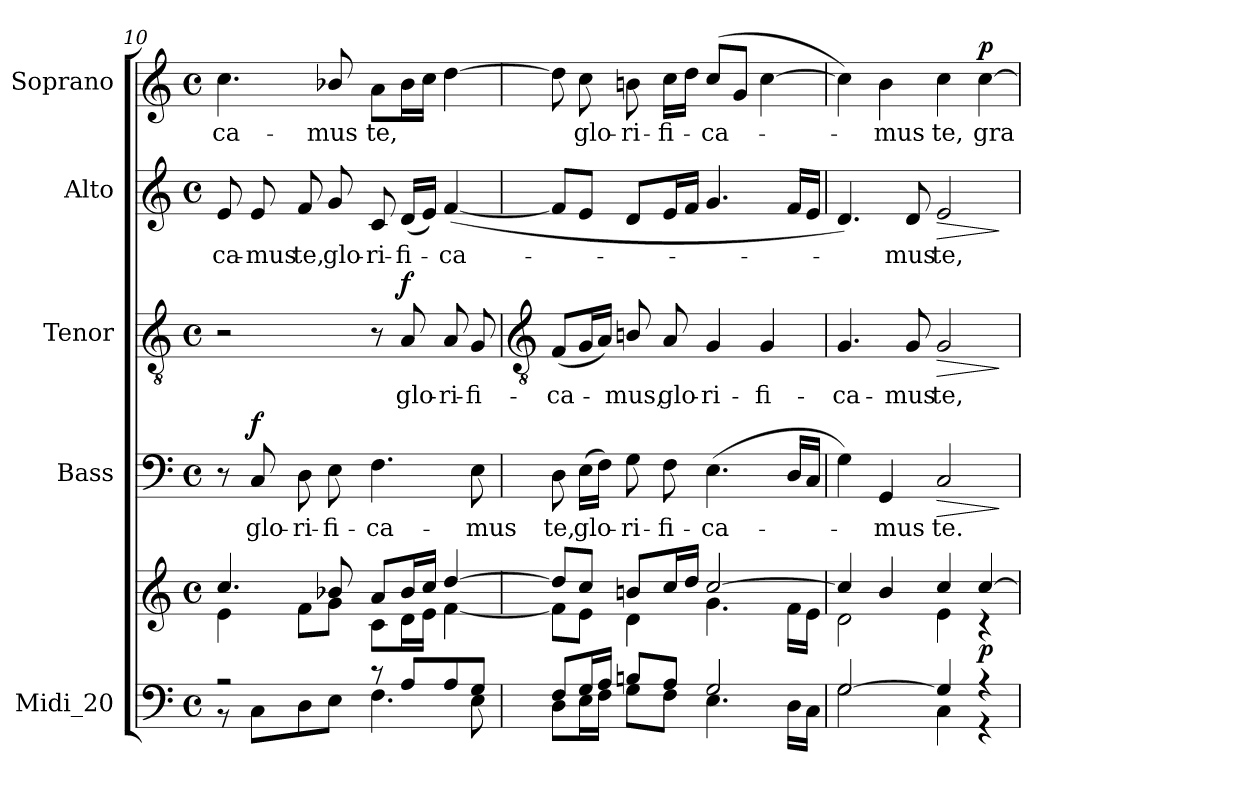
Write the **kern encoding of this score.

**kern	**kern	**dynam	**kern	**text	**dynam	**kern	**text	**dynam	**kern	**text	**dynam	**kern	**text	**dynam
*part5	*part5	*part5	*part4	*part4	*part4	*part3	*part3	*part3	*part2	*part2	*part2	*part1	*part1	*part1
*staff6	*staff5	*staff5/6	*staff4	*staff4	*staff4	*staff3	*staff3	*staff3	*staff2	*staff2	*staff2	*staff1	*staff1	*staff1
*I"Midi_20	*	*	*I"Bass	*	*	*I"Tenor	*	*	*I"Alto	*	*	*I"Soprano	*	*
*	*	*	*I'B	*	*	*I'T	*	*	*I'A	*	*	*I'S	*	*
*clefF4	*clefG2	*	*clefF4	*	*	*clefGv2	*	*	*clefG2	*	*	*clefG2	*	*
*k[]	*k[]	*	*k[]	*	*	*k[]	*	*	*k[]	*	*	*k[]	*	*
*C:	*C:	*	*C:	*	*	*C:	*	*	*C:	*	*	*C:	*	*
*M4/4	*M4/4	*	*M4/4	*	*	*M4/4	*	*	*M4/4	*	*	*M4/4	*	*
*met(c)	*met(c)	*	*met(c)	*	*	*met(c)	*	*	*met(c)	*	*	*met(c)	*	*
=10	=10	=10	=10	=10	=10	=10	=10	=10	=10	=10	=10	=10	=10	=10
*^	*^	*	*	*	*	*	*	*	*	*	*	*	*	*
!	!	!	!	!	!	!	!	!	!	!	!	!LO:LY:b	!	!	!LO:LY:b	!
2r	8r	4.cc/	4e\	.	8r	.	.	2r	.	.	8e	-ca-	.	4.cc	-ca-	.
!	!	!	!	!	!	!LO:LY:b	!LO:DY:b	!	!	!	!	!LO:LY:b	!	!	!	!
.	8C\L	.	.	.	8C	glo-	f	.	.	.	8e	-mus	.	.	.	.
!	!	!	!	!	!	!LO:LY:b	!	!	!	!	!	!LO:LY:b	!	!	!	!
.	8D\	.	8f\L	.	8D	-ri-	.	.	.	.	8f	te,	.	.	.	.
!	!	!	!	!	!	!LO:LY:b	!	!	!	!	!	!LO:LY:b	!	!	!LO:LY:b	!
.	8E\J	8b-X/	8g\J	.	8E	-fi-	.	.	.	.	8g	glo-	.	8b-X/	-mus	.
!	!	!	!	!	!	!LO:LY:b	!	!	!	!	!	!LO:LY:b	!	!	!LO:LY:b	!
8r	4.F\	8a/L	8c\L	.	4.F	-ca-	.	8r	.	.	8c	-ri-	.	8aL	te,	.
!	!	!	!	!	!	!	!	!	!LO:LY:b	!LO:DY:b	!	!LO:LY:b	!	!	!	!
8A/L	.	16b-/L	16d\L	.	.	.	.	8A	glo-	f	(<16dLL	-fi-	.	16b-L	.	.
.	.	16cc/JJ	16e\JJ	.	.	.	.	.	.	.	16eJJ)	.	.	16ccJJ	.	.
!	!	!	!	!	!	!	!	!	!LO:LY:b	!	!	!LO:LY:b	!	!	!	!
8A/	.	[4dd/	[4f\	.	.	.	.	8A	-ri-	.	(<[4f	ca-	.	[4dd	.	.
!	!	!	!	!	!	!LO:LY:b	!	!	!LO:LY:b	!	!	!	!	!	!	!
8G/J	8E\	.	.	.	8E	-mus	.	8G	-fi-	.	.	.	.	.	.	.
!!LO:LB:g=z
=11	=11	=11	=11	=11	=11	=11	=11	=11	=11	=11	=11	=11	=11	=11	=11	=11
*	*	*	*	*	*	*	*	*clefGv2	*	*	*	*	*	*	*	*
!	!	!	!	!	!	!LO:LY:b	!	!	!LO:LY:b	!	!	!	!	!	!	!
8F/L	8D\L	8dd/L]	8f\L]	.	8D	te,	.	(<8FL	-ca-	.	8fL]	.	.	8dd]	.	.
!	!	!	!	!	!	!LO:LY:b	!	!	!	!	!	!	!	!	!LO:LY:b	!
16G/L	16E\L	8cc/J	8e\J	.	(>16ELL	glo-	.	16GL	.	.	8eJ	.	.	8cc	glo-	.
16A/JJ	16F\JJ	.	.	.	16FJJ)	.	.	16AJJ)	.	.	.	.	.	.	.	.
!	!	!	!	!	!	!LO:LY:b	!	!	!LO:LY:b	!	!	!	!	!	!LO:LY:b	!
8Bn/L	8G\L	8bn/L	4d\	.	8G	ri-	.	8Bn/	mus,	.	8dL	.	.	8bn	-ri-	.
!	!	!	!	!	!	!LO:LY:b	!	!	!LO:LY:b	!	!	!	!	!	!LO:LY:b	!
8A/J	8F\J	16cc/L	.	.	8F	-fi-	.	8A	glo-	.	16eL	.	.	16ccLL	-fi-	.
.	.	16dd/JJ	.	.	.	.	.	.	.	.	16fJJ	.	.	16ddJJ	.	.
!	!	!	!	!	!	!LO:LY:b	!	!	!LO:LY:b	!	!	!	!	!	!LO:LY:b	!
2G/	4.E\	[2cc/	4.g\	.	(>4.E	-ca-	.	4G	-ri-	.	4.g	.	.	(>8ccL	-ca-	.
.	.	.	.	.	.	.	.	.	.	.	.	.	.	8gJ	.	.
!	!	!	!	!	!	!	!	!	!LO:LY:b	!	!	!	!	!	!	!
.	.	.	.	.	.	.	.	4G	-fi-	.	.	.	.	[4cc	.	.
.	16D\LL	.	16f\LL	.	16DLL	.	.	.	.	.	16fLL	.	.	.	.	.
.	16C\JJ	.	16e\JJ	.	16CJJ	.	.	.	.	.	16eJJ	.	.	.	.	.
=12	=12	=12	=12	=12	=12	=12	=12	=12	=12	=12	=12	=12	=12	=12	=12	=12
!	!	!	!	!	!	!	!	!	!LO:LY:b	!	!	!	!	!	!	!
[2G/	2G\	4cc/]	2d\	.	4G)	.	.	4.G	-ca-	.	4.d)	.	.	4cc])	.	.
!	!	!	!	!	!	!LO:LY:b	!	!	!	!	!	!	!	!	!LO:LY:b	!
.	.	4b/	.	.	4GG	mus	.	.	.	.	.	.	.	4b	mus	.
!	!	!	!	!	!	!	!	!	!LO:LY:b	!	!	!LO:LY:b	!	!	!	!
.	.	.	.	.	.	.	.	8G	-mus	.	8d	mus	.	.	.	.
!	!	!	!	!	!	!LO:LY:b	!LO:HP:b	!	!LO:LY:b	!LO:HP:b	!	!LO:LY:b	!LO:HP:b	!	!LO:LY:b	!
4G/]	4C\	4cc/	4e\	.	2C	te.	>	2G	te,	>	2e	te,	>	4cc	te,	.
!	!	!	!	!LO:DY:b	!	!	!	!	!	!	!	!	!	!	!LO:LY:b	!LO:DY:b
4r	4r	[4cc/	4r	p	.	.	.	.	.	.	.	.	.	[4cc	gra-	p
*v	*v	*	*	*	*	*	*	*	*	*	*	*	*	*	*	*
*	*v	*v	*	*	*	*	*	*	*	*	*	*	*	*	*
.	.	.	.	.	]	.	.	]	.	.	]	.	.	.
=	=	=	=	=	=	=	=	=	=	=	=	=	=	=
*-	*-	*-	*-	*-	*-	*-	*-	*-	*-	*-	*-	*-	*-	*-
